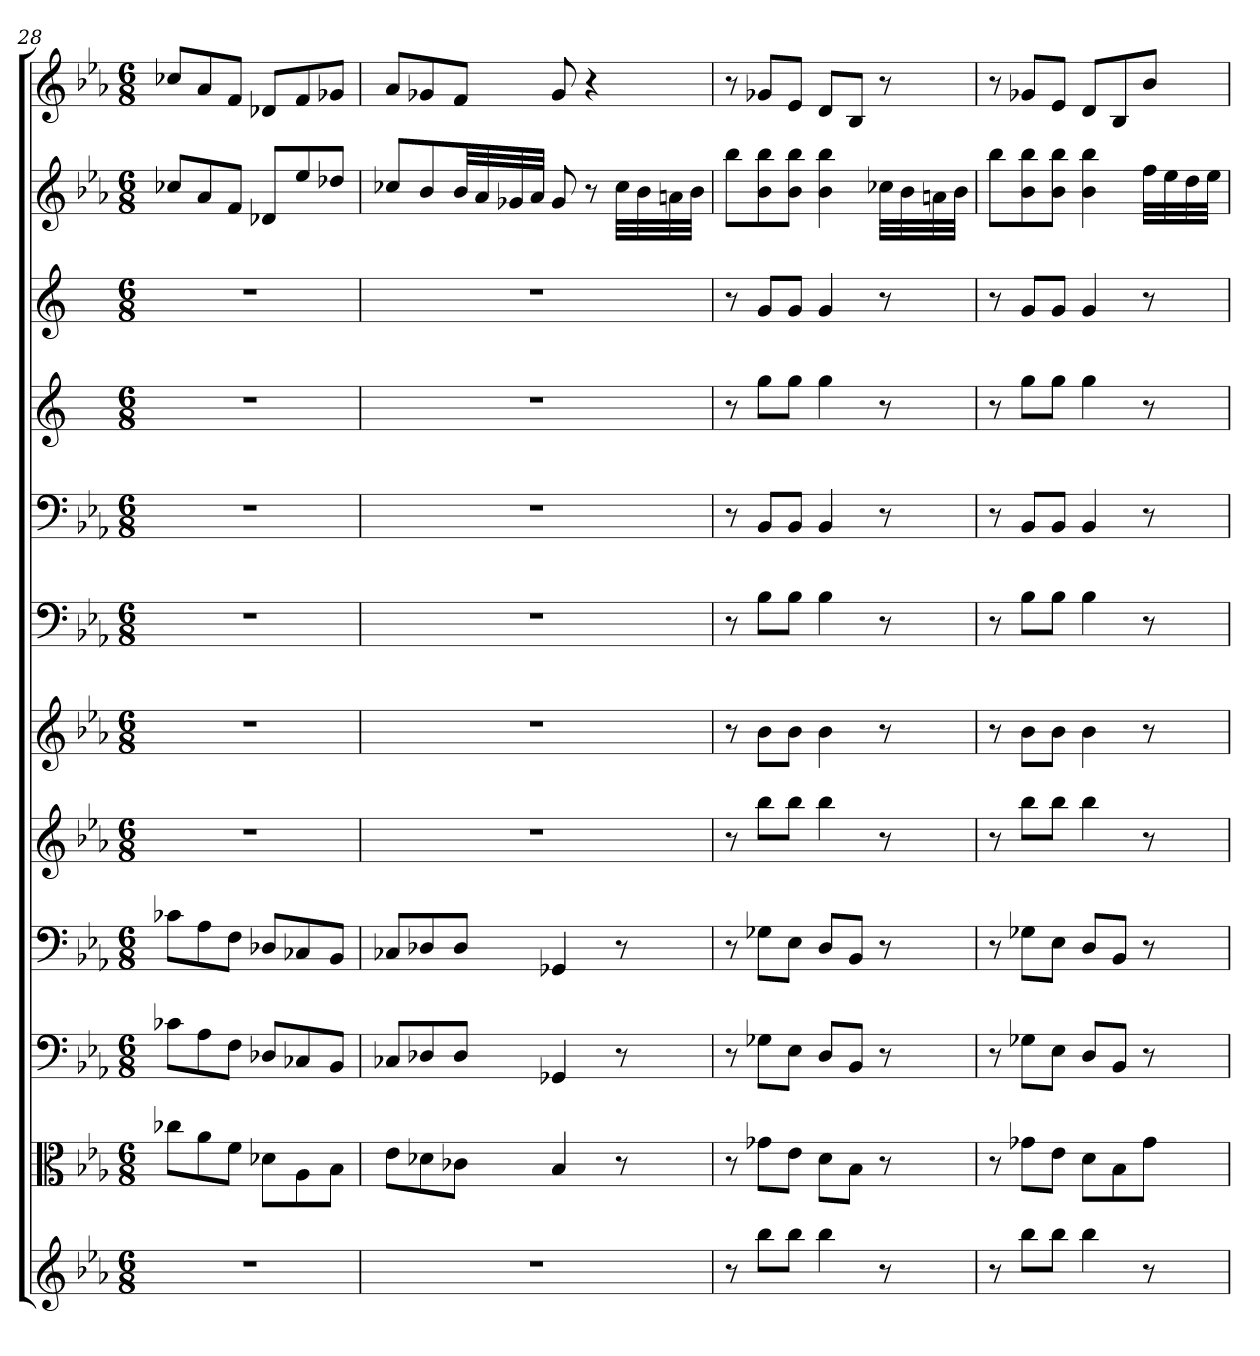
**kern	**kern	**kern	**kern	**kern	**kern	**kern	**kern	**kern	**kern	**kern	**kern
*part12	*part11	*part10	*part9	*part8	*part7	*part6	*part5	*part4	*part3	*part2	*part1
*staff12	*staff11	*staff10	*staff9	*staff8	*staff7	*staff6	*staff5	*staff4	*staff3	*staff2	*staff1
*	*clefC3	*clefF4	*clefF4	*	*	*clefF4	*clefF4	*	*	*	*
*k[b-e-a-]	*k[b-e-a-]	*k[b-e-a-]	*k[b-e-a-]	*k[b-e-a-]	*k[b-e-a-]	*k[b-e-a-]	*k[b-e-a-]	*k[]	*k[]	*k[b-e-a-]	*k[b-e-a-]
*E-:	*E-:	*E-:	*E-:	*E-:	*E-:	*E-:	*E-:	*	*	*E-:	*E-:
*M6/8	*M6/8	*M6/8	*M6/8	*M6/8	*M6/8	*M6/8	*M6/8	*M6/8	*M6/8	*M6/8	*M6/8
=28	=28	=28	=28	=28	=28	=28	=28	=28	=28	=28	=28
2.r	8cc-X\L	8c-X\L	8c-X\L	2.r	2.r	2.r	2.r	2.r	2.r	8cc-XL	8cc-XL
.	8a-\	8A-\	8A-\	.	.	.	.	.	.	8a-	8a-
.	8f\J	8F\J	8F\J	.	.	.	.	.	.	8fJ	8fJ
.	8d-X\L	8D-X/L	8D-X/L	.	.	.	.	.	.	8d-XL	8d-XL
.	8A-\	8C-X/	8C-X/	.	.	.	.	.	.	8ee-	8f
.	8B-\J	8BB-/J	8BB-/J	.	.	.	.	.	.	8dd-XJ	8g-XJ
=29	=29	=29	=29	=29	=29	=29	=29	=29	=29	=29	=29
2.r	8e-\L	8C-X/L	8C-X/L	2.r	2.r	2.r	2.r	2.r	2.r	8cc-XL	8a-L
.	8d-X\	8D-X/	8D-X/	.	.	.	.	.	.	8b-	8g-X
.	8c-X\J	8D-/J	8D-/J	.	.	.	.	.	.	32b-LL	8fJ
.	.	.	.	.	.	.	.	.	.	32a-	.
.	.	.	.	.	.	.	.	.	.	32g-X	.
.	.	.	.	.	.	.	.	.	.	32a-JJJ	.
.	4B-	4GG-X	4GG-X	.	.	.	.	.	.	8g-	8g-
.	.	.	.	.	.	.	.	.	.	8r	4r
.	8r	8r	8r	.	.	.	.	.	.	32cc-LLL	.
.	.	.	.	.	.	.	.	.	.	32b-	.
.	.	.	.	.	.	.	.	.	.	32an	.
.	.	.	.	.	.	.	.	.	.	32b-JJJ	.
=30	=30	=30	=30	=30	=30	=30	=30	=30	=30	=30	=30
8r	8r	8r	8r	8r	8r	8r	8r	8r	8r	8bb-L	8r
8bb-L	8g-X\L	8G-X\L	8G-X\L	8bb-L	8b-L	8B-\L	8BB-/L	8ggL	8gL	8b- 8bb-	8g-XL
8bb-J	8e-\J	8E-\J	8E-\J	8bb-J	8b-J	8B-\J	8BB-/J	8ggJ	8gJ	8b- 8bb-J	8e-J
4bb-	8d\L	8D/L	8D/L	4bb-	4b-	4B-	4BB-	4gg	4g	4b- 4bb-	8dL
.	8B-\J	8BB-/J	8BB-/J	.	.	.	.	.	.	.	8B-J
8r	8r	8r	8r	8r	8r	8r	8r	8r	8r	32cc-XLLL	8r
.	.	.	.	.	.	.	.	.	.	32b-	.
.	.	.	.	.	.	.	.	.	.	32an	.
.	.	.	.	.	.	.	.	.	.	32b-JJJ	.
=31	=31	=31	=31	=31	=31	=31	=31	=31	=31	=31	=31
8r	8r	8r	8r	8r	8r	8r	8r	8r	8r	8bb-L	8r
8bb-L	8g-X\L	8G-X\L	8G-X\L	8bb-L	8b-L	8B-\L	8BB-/L	8ggL	8gL	8b- 8bb-	8g-XL
8bb-J	8e-\J	8E-\J	8E-\J	8bb-J	8b-J	8B-\J	8BB-/J	8ggJ	8gJ	8b- 8bb-J	8e-J
4bb-	8d\L	8D/L	8D/L	4bb-	4b-	4B-	4BB-	4gg	4g	4b- 4bb-	8dL
.	8B-\	8BB-/J	8BB-/J	.	.	.	.	.	.	.	8B-
8r	8g-\J	8r	8r	8r	8r	8r	8r	8r	8r	32ffLLL	8b-J
.	.	.	.	.	.	.	.	.	.	32ee-	.
.	.	.	.	.	.	.	.	.	.	32dd	.
.	.	.	.	.	.	.	.	.	.	32ee-JJJ	.
=	=	=	=	=	=	=	=	=	=	=	=
*-	*-	*-	*-	*-	*-	*-	*-	*-	*-	*-	*-
